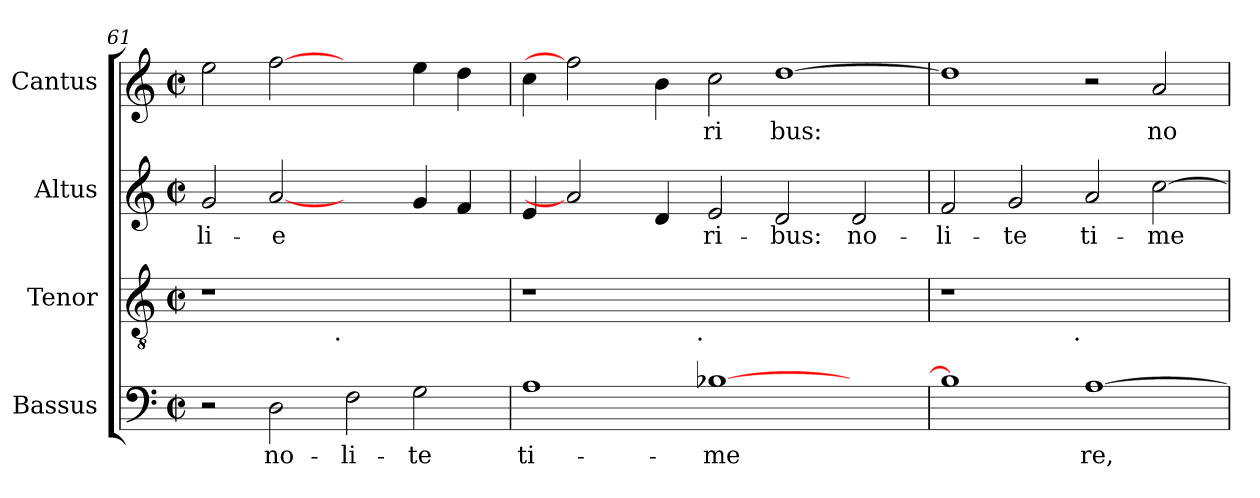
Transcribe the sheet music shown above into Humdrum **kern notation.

**kern	**text	**kern	**kern	**text	**kern	**text
*part4	*part4	*part3	*part2	*part2	*part1	*part1
*staff4	*staff4	*staff3	*staff2	*staff2	*staff1	*staff1
*I"Bassus	*	*I"Tenor	*I"Altus	*	*I"Cantus	*
*clefF4	*	*clefGv2	*clefG2	*	*clefG2	*
*k[]	*	*k[]	*k[]	*	*k[]	*
*C:	*	*C:	*C:	*	*C:	*
*M2/2	*	*M2/2	*M2/2	*	*M2/2	*
*met(c|)	*	*met(c|)	*met(c|)	*	*met(c|)	*
=61	=61	=61	=61	=61	=61	=61
!	!	!	!	!LO:LY:b:cj	!	!LO:LY:b:cj
*	*	*^	*	*	*	*
2r	.	1r	2ryy	2g/	-li-	2ee\	.
!	!LO:LY:b:cj	!	!	!	!LO:LY:b:cj	!	!LO:LY:b:cj
2D\	no-	.	4...ryy	[2a	-e-	[2ff	.
!	!	!	!LO:TX:b:t=.	!	!	!	!
.	.	.	1ryy	.	.	.	.
!	!LO:LY:b:cj	!	!	!	!	!	!
2F\	-li-	1ryy	.	2ryy	.	2ryy	.
!	!LO:LY:b:cj	!	!	!	!LO:LY:b:cj	!	!LO:LY:b:cj
2G\	-te	.	.	4g/	--	4ee\	.
!	!	!	!	!	!LO:LY:b:cj	!	!LO:LY:b:cj
.	.	.	.	4f/	--	4dd\	.
.	.	.	32ryy	.	.	.	.
=62	=62	=62	=62	=62	=62	=62	=62
!	!LO:LY:b:cj	!	!	!	!LO:LY:b:cj	!	!LO:LY:b:cj
1A	ti-	1r	2ryy	4e/	--	4cc\	.
.	.	.	.	2a]	.	2ff]	.
.	.	.	4...ryy	.	.	.	.
!	!	!	!	!	!LO:LY:b:cj	!	!LO:LY:b:cj
.	.	.	.	4d/	--	4b\	.
!	!	!	!LO:TX:b:t=.	!	!	!	!
.	.	.	1ryy	.	.	.	.
!	!LO:LY:b:cj	!	!	!	!LO:LY:b:cj	!	!LO:LY:b:cj
[>1B-X	-me-	1.ryy	.	2e/	-ri-	2cc\	ri
!	!	!	!	!	!LO:LY:b:cj	!	!LO:LY:b:cj
.	.	.	.	2d/	-bus:	[>1dd	bus:
.	.	.	2ryy	.	.	.	.
!	!	!	!	!	!LO:LY:b:cj	!	!
2ryy	.	.	.	2d/	no-	.	.
.	.	.	32ryy	.	.	.	.
=63	=63	=63	=63	=63	=63	=63	=63
!	!LO:LY:b:cj	!	!	!	!LO:LY:b:cj	!	!LO:LY:b:cj
1B-]	--	1r	2ryy	2f/	-li-	1dd]	.
!	!	!	!	!	!LO:LY:b:cj	!	!
.	.	.	4...ryy	2g/	-te	.	.
!	!	!	!LO:TX:b:t=.	!	!	!	!
.	.	.	1ryy	.	.	.	.
!	!LO:LY:b:cj	!	!	!	!LO:LY:b:cj	!	!
[>1A	-re,	1ryy	.	2a/	ti-	2r	.
!	!	!	!	!	!LO:LY:b:cj	!	!LO:LY:b:cj
.	.	.	.	[>2cc\	-me-	2a/	no
.	.	.	32ryy	.	.	.	.
*	*	*v	*v	*	*	*	*
=	=	=	=	=	=	=
*-	*-	*-	*-	*-	*-	*-
